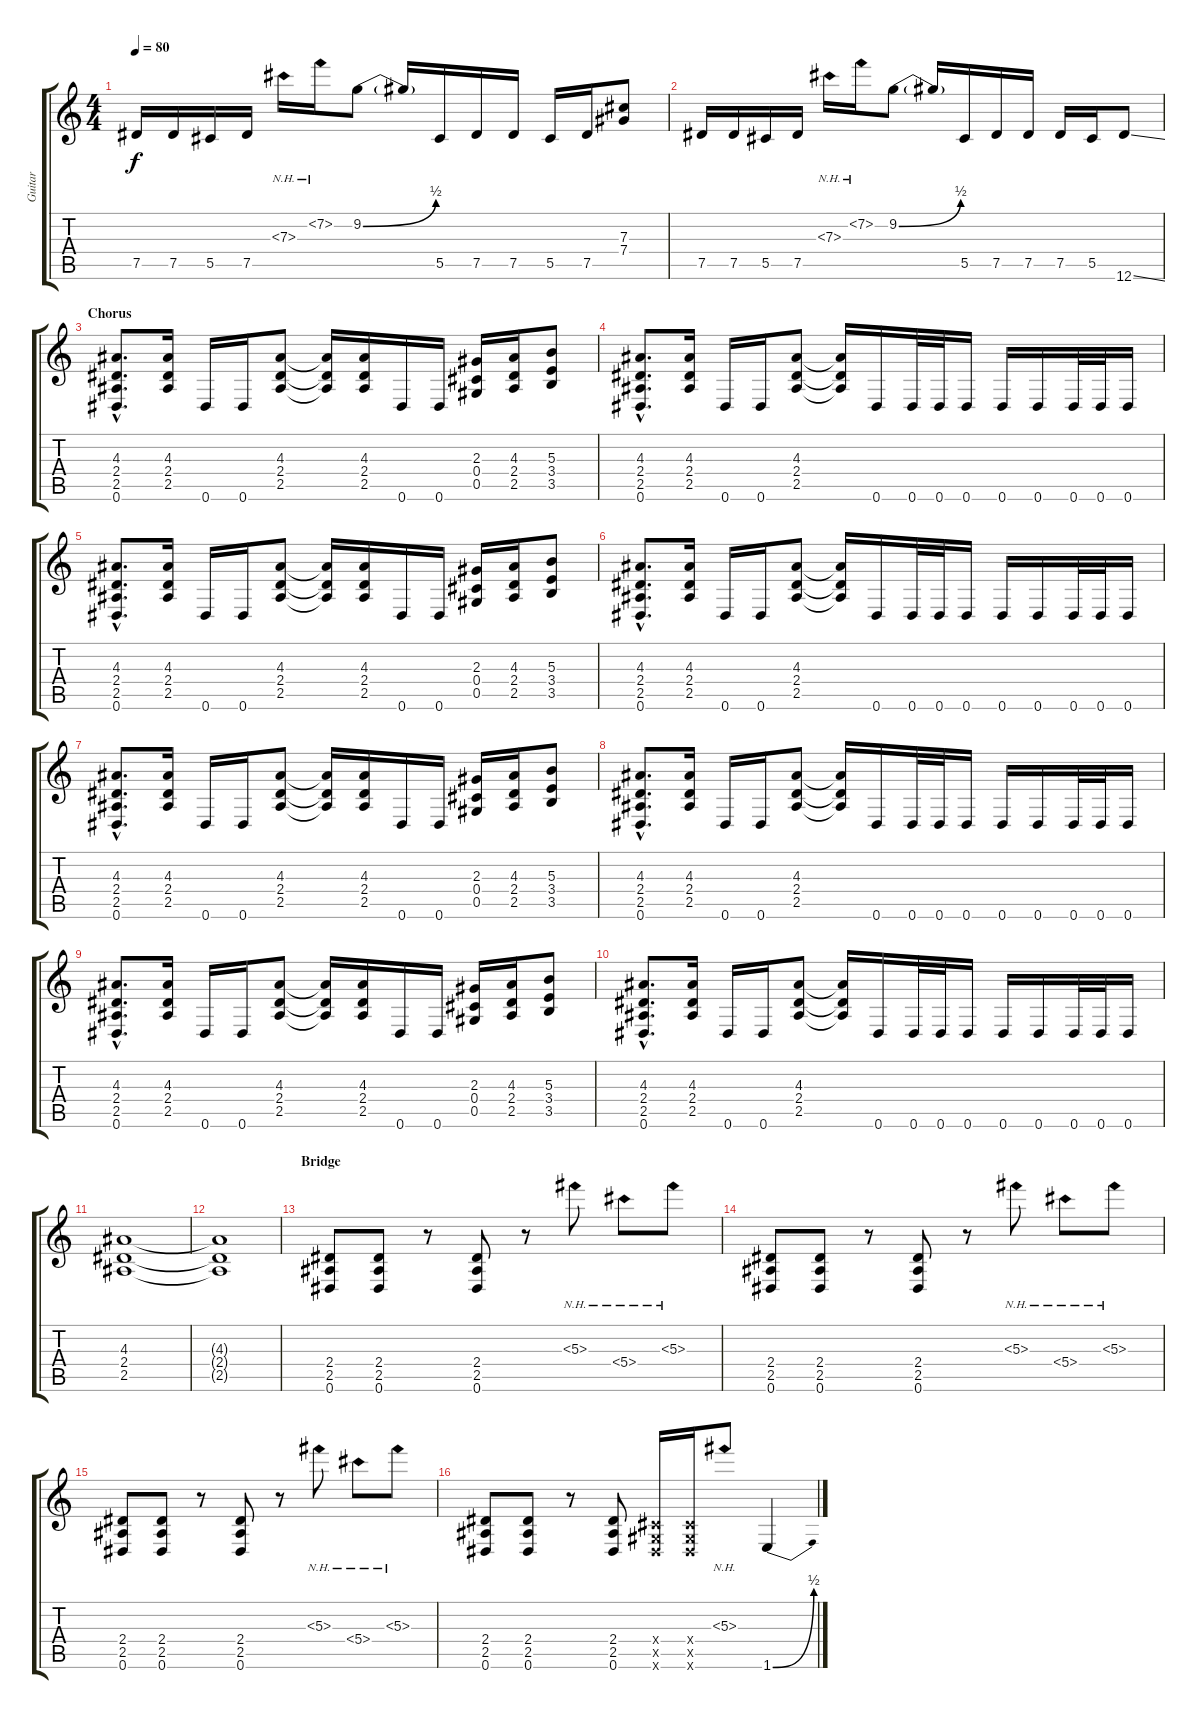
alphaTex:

\track ("Guitar" "Guitar") {instrument distortionguitar}
\staff {score tabs}
\tuning (Eb4 Bb3 Gb3 Db3 Ab2 Eb2) {hide}
\ts (4 4)
\tempo 80
\clef g2
\ks c
7.5.16{dy f} 7.5.16 5.5.16 7.5.16 7.3{nh}.16 7.2{nh}.16 9.2{be (bend 0 0 60 2)}.8 9.2{t}.16 5.5.16 7.5.16 7.5.16 5.5.16 7.5.16 (7.3 7.4).8 |
7.5.16 7.5.16 5.5.16 7.5.16 7.3{nh}.16 7.2{nh}.16 9.2{be (bend 0 0 60 2)}.8 9.2{t}.16 5.5.16 7.5.16 7.5.16 7.5.16 5.5.16 12.6{ss}.8 |
\section ("" "Chorus")
(4.3{hac} 2.4{hac} 2.5{hac} 0.6{hac}).8{d} (4.3 2.4 2.5).16 0.6.16 0.6.16 (4.3 2.4 2.5).8 (4.3{t} 2.4{t} 2.5{t}).16 (4.3 2.4 2.5).16 0.6.16 0.6.16 (2.3 0.4 0.5).16 (4.3 2.4 2.5).16 (5.3 3.4 3.5).8 |
(4.3{hac} 2.4{hac} 2.5{hac} 0.6{hac}).8{d} (4.3 2.4 2.5).16 0.6.16 0.6.16 (4.3 2.4 2.5).8 (4.3{t} 2.4{t} 2.5{t}).16 0.6.16 0.6.32 0.6.32 0.6.16 0.6.16 0.6.16 0.6.32 0.6.32 0.6.16 |
(4.3{hac} 2.4{hac} 2.5{hac} 0.6{hac}).8{d} (4.3 2.4 2.5).16 0.6.16 0.6.16 (4.3 2.4 2.5).8 (4.3{t} 2.4{t} 2.5{t}).16 (4.3 2.4 2.5).16 0.6.16 0.6.16 (2.3 0.4 0.5).16 (4.3 2.4 2.5).16 (5.3 3.4 3.5).8 |
(4.3{hac} 2.4{hac} 2.5{hac} 0.6{hac}).8{d} (4.3 2.4 2.5).16 0.6.16 0.6.16 (4.3 2.4 2.5).8 (4.3{t} 2.4{t} 2.5{t}).16 0.6.16 0.6.32 0.6.32 0.6.16 0.6.16 0.6.16 0.6.32 0.6.32 0.6.16 |
(4.3{hac} 2.4{hac} 2.5{hac} 0.6{hac}).8{d} (4.3 2.4 2.5).16 0.6.16 0.6.16 (4.3 2.4 2.5).8 (4.3{t} 2.4{t} 2.5{t}).16 (4.3 2.4 2.5).16 0.6.16 0.6.16 (2.3 0.4 0.5).16 (4.3 2.4 2.5).16 (5.3 3.4 3.5).8 |
(4.3{hac} 2.4{hac} 2.5{hac} 0.6{hac}).8{d} (4.3 2.4 2.5).16 0.6.16 0.6.16 (4.3 2.4 2.5).8 (4.3{t} 2.4{t} 2.5{t}).16 0.6.16 0.6.32 0.6.32 0.6.16 0.6.16 0.6.16 0.6.32 0.6.32 0.6.16 |
(4.3{hac} 2.4{hac} 2.5{hac} 0.6{hac}).8{d} (4.3 2.4 2.5).16 0.6.16 0.6.16 (4.3 2.4 2.5).8 (4.3{t} 2.4{t} 2.5{t}).16 (4.3 2.4 2.5).16 0.6.16 0.6.16 (2.3 0.4 0.5).16 (4.3 2.4 2.5).16 (5.3 3.4 3.5).8 |
(4.3{hac} 2.4{hac} 2.5{hac} 0.6{hac}).8{d} (4.3 2.4 2.5).16 0.6.16 0.6.16 (4.3 2.4 2.5).8 (4.3{t} 2.4{t} 2.5{t}).16 0.6.16 0.6.32 0.6.32 0.6.16 0.6.16 0.6.16 0.6.32 0.6.32 0.6.16 |
(4.3 2.4 2.5).1 |
(4.3{t} 2.4{t} 2.5{t}).1 |
\section ("" "Bridge")
(2.4 2.5 0.6).8 (2.4 2.5 0.6).8 r.8 (2.4 2.5 0.6).8 r.8 5.3{nh}.8 5.4{nh}.8 5.3{nh}.8 |
(2.4 2.5 0.6).8 (2.4 2.5 0.6).8 r.8 (2.4 2.5 0.6).8 r.8 5.3{nh}.8 5.4{nh}.8 5.3{nh}.8 |
(2.4 2.5 0.6).8 (2.4 2.5 0.6).8 r.8 (2.4 2.5 0.6).8 r.8 5.3{nh}.8 5.4{nh}.8 5.3{nh}.8 |
(2.4 2.5 0.6).8 (2.4 2.5 0.6).8 r.8 (2.4 2.5 0.6).8 (0.4{x} 0.5{x} 0.6{x}).16 (0.4{x} 0.5{x} 0.6{x}).16 5.3{nh}.8 1.6{be (bend 0 0 60 2)}.4
